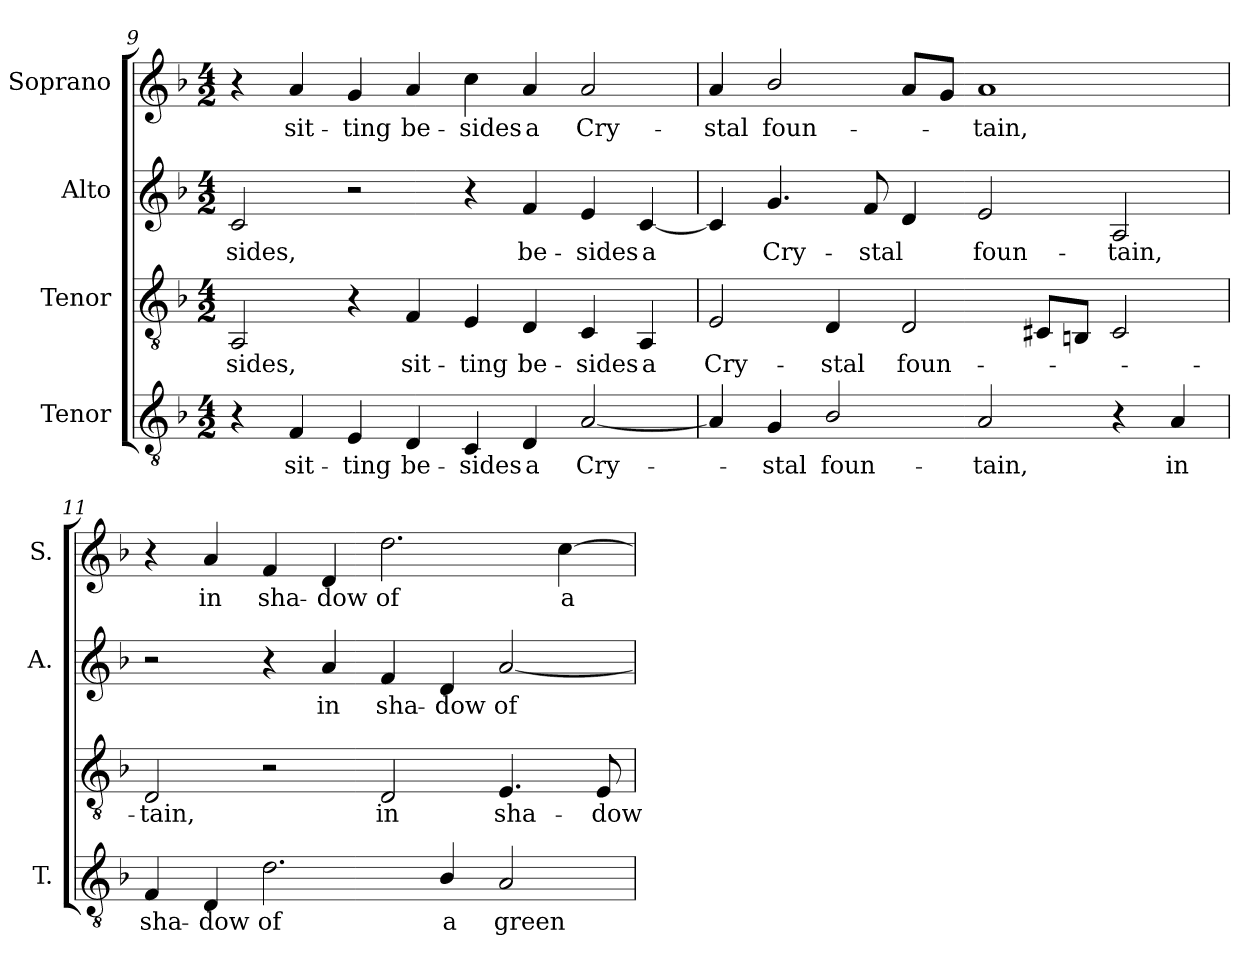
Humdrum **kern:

**kern	**text	**kern	**text	**kern	**text	**kern	**text
*part4	*part4	*part3	*part3	*part2	*part2	*part1	*part1
*staff4	*staff4	*staff3	*staff3	*staff2	*staff2	*staff1	*staff1
*I"Tenor	*	*I"Tenor	*	*I"Alto	*	*I"Soprano	*
*I'T.	*	*	*	*I'A.	*	*I'S.	*
!!LO:LB:g=z
*clefGv2	*	*clefGv2	*	*clefG2	*	*clefG2	*
*ITrd7c12	*	*	*	*	*	*	*
*k[b-]	*	*k[b-]	*	*k[b-]	*	*k[b-]	*
*F:	*	*F:	*	*F:	*	*F:	*
*M4/2	*	*M4/2	*	*M4/2	*	*M4/2	*
=9	=9	=9	=9	=9	=9	=9	=9
!	!	!	!LO:LY:b:color=#000000	!	!	!	!
!	!	!	!	!	!LO:LY:b:color=#000000	!	!
4r	.	2AAi/	-sides,	2ci/	-sides,	4r	.
!	!LO:LY:b:color=#000000	!	!	!	!	!	!
!	!	!	!	!	!	!	!LO:LY:b:color=#000000
4FFi/	sit-	.	.	.	.	4ai/	sit-
!	!LO:LY:b:color=#000000	!	!	!	!	!	!
!	!	!	!	!	!	!	!LO:LY:b:color=#000000
4EEi/	-ting	4r	.	2r	.	4gi/	-ting
!	!LO:LY:b:color=#000000	!	!	!	!	!	!
!	!	!	!LO:LY:b:color=#000000	!	!	!	!
!	!	!	!	!	!	!	!LO:LY:b:color=#000000
4DDi/	be-	4Fi/	sit-	.	.	4ai/	be-
!	!LO:LY:b:color=#000000	!	!	!	!	!	!
!	!	!	!LO:LY:b:color=#000000	!	!	!	!
!	!	!	!	!	!	!	!LO:LY:b:color=#000000
4CCi/	-sides	4Ei/	-ting	4r	.	4cci\	-sides
!	!LO:LY:b:color=#000000	!	!	!	!	!	!
!	!	!	!LO:LY:b:color=#000000	!	!	!	!
!	!	!	!	!	!LO:LY:b:color=#000000	!	!
!	!	!	!	!	!	!	!LO:LY:b:color=#000000
4DDi/	a	4Di/	be-	4fi/	be-	4ai/	a
!	!LO:LY:b:color=#000000	!	!	!	!	!	!
!	!	!	!LO:LY:b:color=#000000	!	!	!	!
!	!	!	!	!	!LO:LY:b:color=#000000	!	!
!	!	!	!	!	!	!	!LO:LY:b:color=#000000
[2AAi/	Cry-	4Ci/	-sides	4ei/	-sides	2ai/	Cry-
!	!	!	!LO:LY:b:color=#000000	!	!	!	!
!	!	!	!	!	!LO:LY:b:color=#000000	!	!
.	.	4AAi/	a	[4ci/	a	.	.
=10	=10	=10	=10	=10	=10	=10	=10
!	!	!	!LO:LY:b:color=#000000	!	!	!	!
!	!	!	!	!	!	!	!LO:LY:b:color=#000000
4AAi/]	.	2Ei/	Cry-	4ci/]	.	4ai/	-stal
!	!LO:LY:b:color=#000000	!	!	!	!	!	!
!	!	!	!	!	!LO:LY:b:color=#000000	!	!
!	!	!	!	!	!	!	!LO:LY:b:color=#000000
4GGi/	-stal	.	.	4.gi/	Cry-	2b-i/	foun-
!	!LO:LY:b:color=#000000	!	!	!	!	!	!
!	!	!	!LO:LY:b:color=#000000	!	!	!	!
2BB-i/	foun-	4Di/	-stal	.	.	.	.
!	!	!	!	!	!LO:LY:b:color=#000000	!	!
.	.	.	.	8fi/	-stal	.	.
!	!	!	!LO:LY:b:color=#000000	!	!	!	!
.	.	2Di/	foun-	4di/	.	8ai/L	.
.	.	.	.	.	.	8gi/J	.
!	!LO:LY:b:color=#000000	!	!	!	!	!	!
!	!	!	!	!	!LO:LY:b:color=#000000	!	!
!	!	!	!	!	!	!	!LO:LY:b:color=#000000
2AAi/	-tain,	.	.	2ei/	foun-	1ai	-tain,
.	.	8C#Xi/L	.	.	.	.	.
.	.	8BBni/J	.	.	.	.	.
!	!	!	!	!	!LO:LY:b:color=#000000	!	!
4r	.	2C#i/	.	2Ai/	-tain,	.	.
!	!LO:LY:b:color=#000000	!	!	!	!	!	!
4AAi/	in	.	.	.	.	.	.
=11	=11	=11	=11	=11	=11	=11	=11
!	!LO:LY:b:color=#000000	!	!	!	!	!	!
!	!	!	!LO:LY:b:color=#000000	!	!	!	!
4FFi/	sha-	2Di/	-tain,	2r	.	4r	.
!	!LO:LY:b:color=#000000	!	!	!	!	!	!
!	!	!	!	!	!	!	!LO:LY:b:color=#000000
4DDi/	-dow	.	.	.	.	4ai/	in
!	!LO:LY:b:color=#000000	!	!	!	!	!	!
!	!	!	!	!	!	!	!LO:LY:b:color=#000000
2.Di\	of	2r	.	4r	.	4fi/	sha-
!	!	!	!	!	!LO:LY:b:color=#000000	!	!
!	!	!	!	!	!	!	!LO:LY:b:color=#000000
.	.	.	.	4ai/	in	4di/	-dow
!	!	!	!LO:LY:b:color=#000000	!	!	!	!
!	!	!	!	!	!LO:LY:b:color=#000000	!	!
!	!	!	!	!	!	!	!LO:LY:b:color=#000000
.	.	2Di/	in	4fi/	sha-	2.ddi\	of
!	!LO:LY:b:color=#000000	!	!	!	!	!	!
!	!	!	!	!	!LO:LY:b:color=#000000	!	!
4BB-i/	a	.	.	4di/	-dow	.	.
!	!LO:LY:b:color=#000000	!	!	!	!	!	!
!	!	!	!LO:LY:b:color=#000000	!	!	!	!
!	!	!	!	!	!LO:LY:b:color=#000000	!	!
2AAi/	green	4.Ei/	sha-	[2ai/	of	.	.
!	!	!	!	!	!	!	!LO:LY:b:color=#000000
.	.	.	.	.	.	[4cci\	a
!	!	!	!LO:LY:b:color=#000000	!	!	!	!
.	.	8Ei/	-dow	.	.	.	.
=	=	=	=	=	=	=	=
*-	*-	*-	*-	*-	*-	*-	*-
